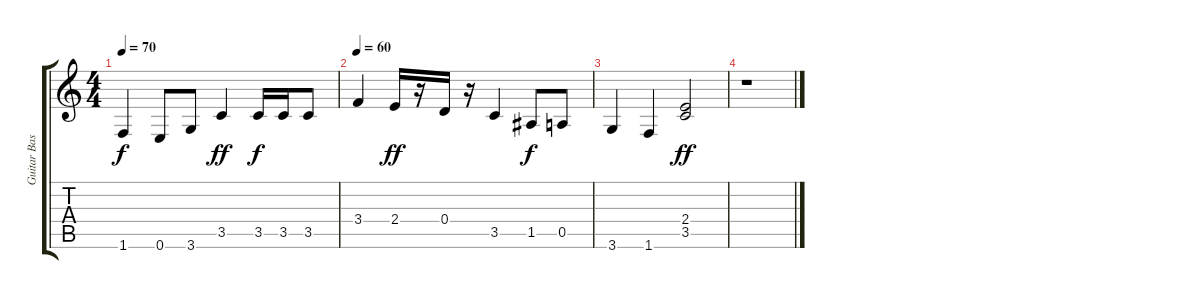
\track ("Guitar Bass (John)" "Guitar Bas") {instrument electricguitarmuted}
\staff {score tabs}
\tuning (E4 B3 G3 D3 A2 E2) {hide}
\ts (4 4)
\tempo 70
\clef g2
\ks c
1.6.4{dy f} 0.6.8 3.6.8 3.5.4{dy ff} 3.5.16{dy f} 3.5.16 3.5.8 |
\tempo 65
\tempo 60
3.4.4 2.4.16{dy ff} r.16 0.4.16 r.16 3.5.4 1.5.8{dy f} 0.5.8 |
3.6.4 1.6.4 (2.4 3.5).2{dy ff} |
r.1
